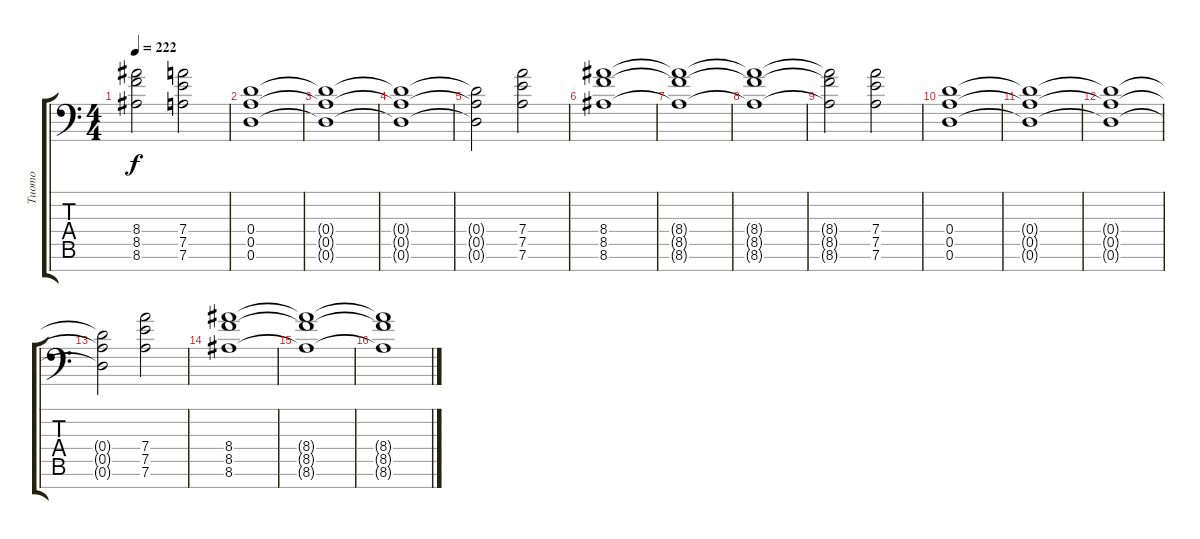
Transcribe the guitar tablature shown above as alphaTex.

\track ("Tuomo" "Tuomo") {instrument distortionguitar}
\staff {score tabs}
\tuning (E4 B3 G3 D3 A2 D2 A1) {hide}
\ts (4 4)
\tempo 222
\clef f4
\ks c
(8.4{t} 8.5{t} 8.6{t}).2{dy f} (7.4 7.5 7.6).2 |
(0.4 0.5 0.6).1 |
(0.4{t} 0.5{t} 0.6{t}).1 |
(0.4{t} 0.5{t} 0.6{t}).1 |
(0.4{t} 0.5{t} 0.6{t}).2 (7.4 7.5 7.6).2 |
(8.4 8.5 8.6).1 |
(8.4{t} 8.5{t} 8.6{t}).1 |
(8.4{t} 8.5{t} 8.6{t}).1 |
(8.4{t} 8.5{t} 8.6{t}).2 (7.4 7.5 7.6).2 |
(0.4 0.5 0.6).1 |
(0.4{t} 0.5{t} 0.6{t}).1 |
(0.4{t} 0.5{t} 0.6{t}).1 |
(0.4{t} 0.5{t} 0.6{t}).2 (7.4 7.5 7.6).2 |
(8.4 8.5 8.6).1 |
(8.4{t} 8.5{t} 8.6{t}).1 |
(8.4{t} 8.5{t} 8.6{t}).1
